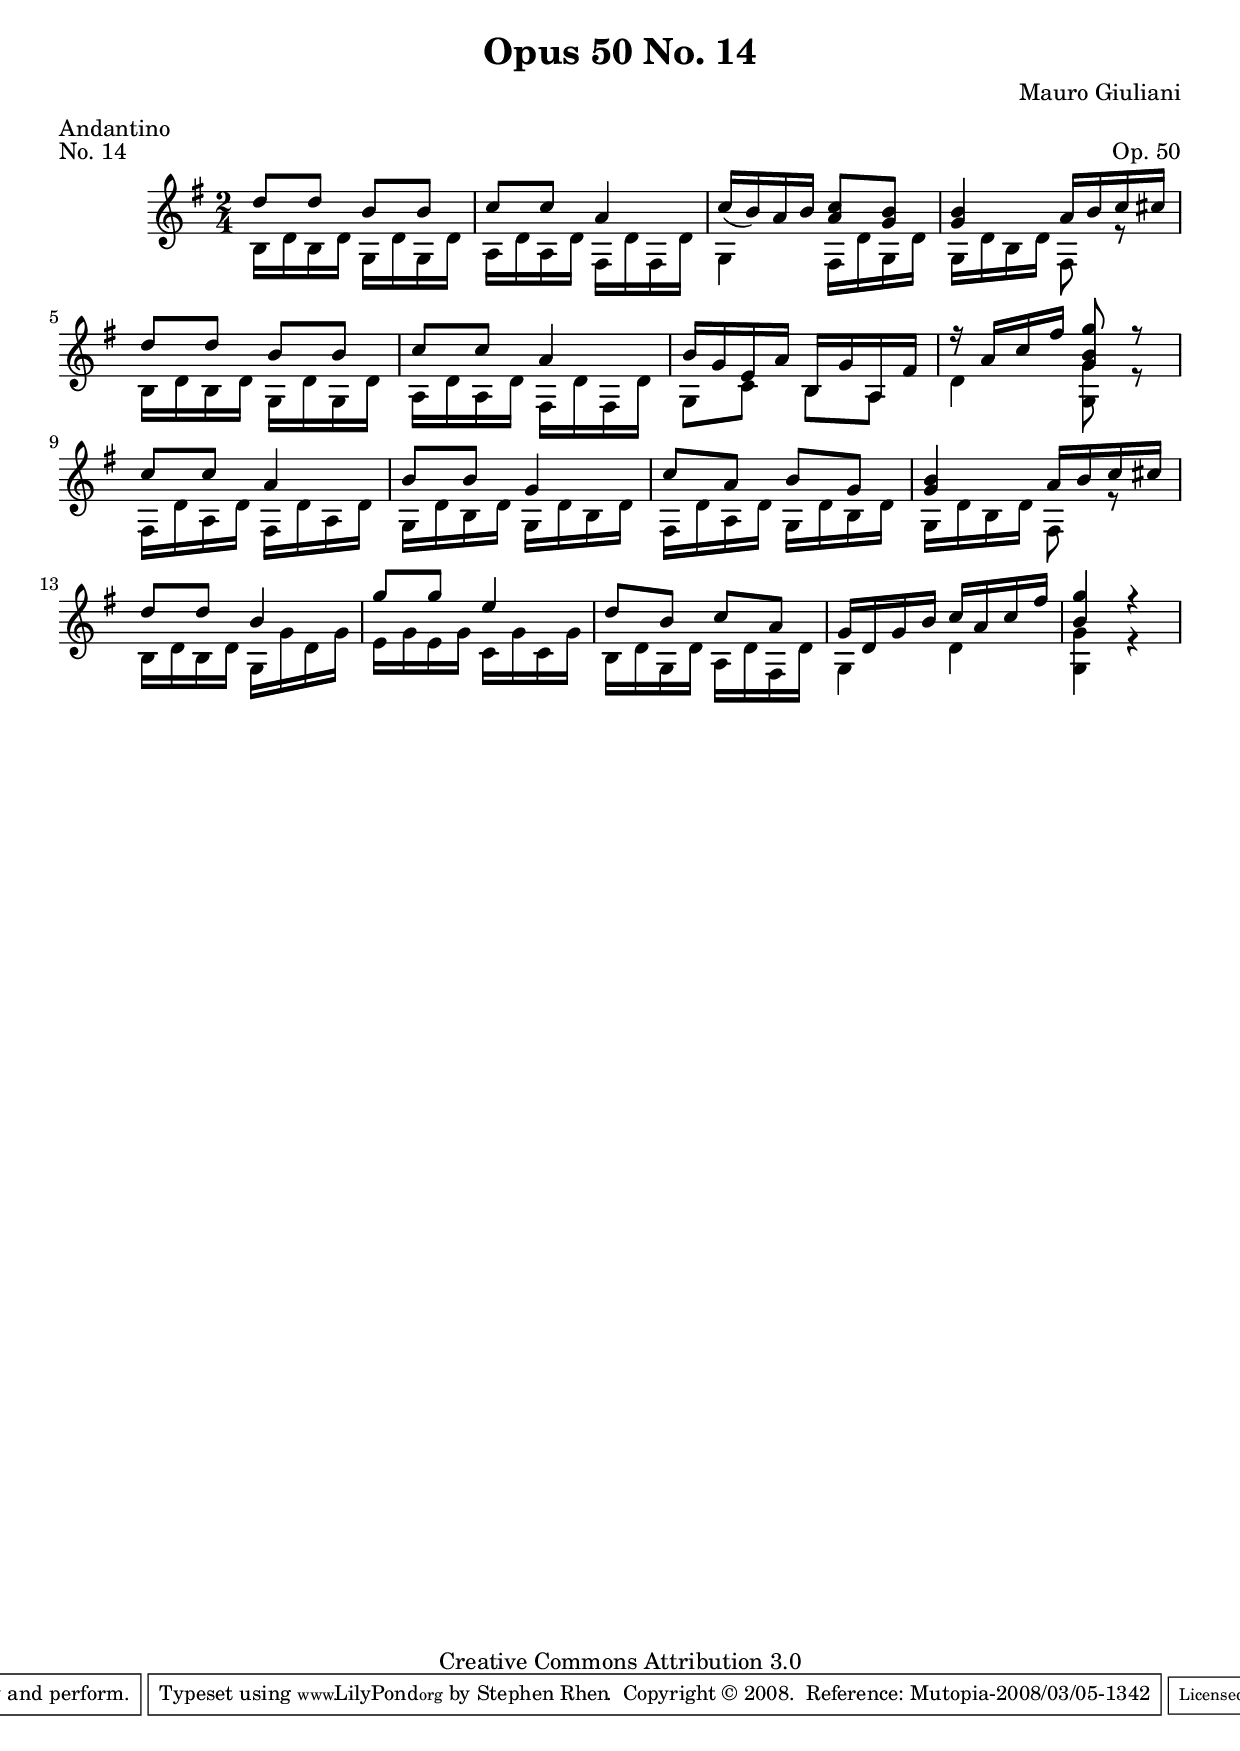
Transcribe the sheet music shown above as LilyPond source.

\version "2.10.33"

\header {
  title             = "Opus 50 No. 14"
  composer          = "Mauro Giuliani"
  meter             = "Andantino"
  opus              = "Op. 50"
  piece             = "No. 14"
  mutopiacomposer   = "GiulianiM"
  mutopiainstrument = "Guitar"
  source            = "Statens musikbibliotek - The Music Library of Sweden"
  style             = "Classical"
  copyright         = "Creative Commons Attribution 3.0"
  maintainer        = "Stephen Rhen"
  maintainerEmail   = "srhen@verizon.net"
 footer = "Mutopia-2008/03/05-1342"
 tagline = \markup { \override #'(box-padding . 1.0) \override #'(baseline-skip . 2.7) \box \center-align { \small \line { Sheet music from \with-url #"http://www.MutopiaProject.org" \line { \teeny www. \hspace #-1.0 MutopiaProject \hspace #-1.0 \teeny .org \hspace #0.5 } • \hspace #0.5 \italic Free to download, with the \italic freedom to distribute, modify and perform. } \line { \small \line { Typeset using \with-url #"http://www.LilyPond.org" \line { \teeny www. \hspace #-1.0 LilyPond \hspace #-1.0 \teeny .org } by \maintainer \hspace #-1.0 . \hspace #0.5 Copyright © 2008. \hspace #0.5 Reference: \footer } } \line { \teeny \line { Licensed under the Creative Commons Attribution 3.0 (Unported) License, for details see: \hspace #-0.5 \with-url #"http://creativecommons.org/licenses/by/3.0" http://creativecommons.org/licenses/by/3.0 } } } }
}

saprano = \relative d'' {
  \stemUp
  \slurDown
  d8 d b b
  c8 c a4
  c16( b) a b <a c>8 <g b>
  <g b>4 a16 b c cis
%5
  d8 d b b
  c8 c a4
  b16 g e a b, g' a, fis'
  r16 a c fis <g, b g'>8 r
  c8 c a4
%10
  b8 b g4
  c8 a b g
  <g b>4 a16 b c cis
  d8 d b4
  g'8 g e4
%15
  d8 b c a
  g16 d g b c a c fis
  <b, g'>4 r
}

bass = \relative g {
  \stemDown
  b16 d b d g, d' g, d'
  a16 d a d fis, d' fis, d'
  g,4 fis16 d' g, d'
  g,16 d' b d fis,8 r
%5
  b16 d b d g, d' g, d'
  a d a d fis, d' fis, d'
  g,8 c b a
  d4 <g, g'>8 r
  fis16 d' a d fis, d' a d
%10
  g,16 d' b d g, d' b d
  fis,16 d' a d g, d' b d
  g,16 d' b d fis,8 r
  b16 d b d g, g' d g
  e16 g e g c, g' c, g' 
%15
  b,16 d g, d' a d fis, d'
  g,4 d'
  <g, g'>4 r
}

\score {
  {
    \key g \major
    \time 2/4
    << \saprano \\ \bass >>
  }
  \layout {
    \context {
      \Staff
      midiInstrument = "acoustic guitar (nylon)"
      \override NoteCollision #'merge-differently-headed = ##t
      \override NoteCollision #'merge-differently-dotted = ##t
    }
  }
  \midi {
    \context {
      \Score
      tempoWholesPerMinute = #(ly:make-moment 104 4)
    }
  }
}

  
  
 
